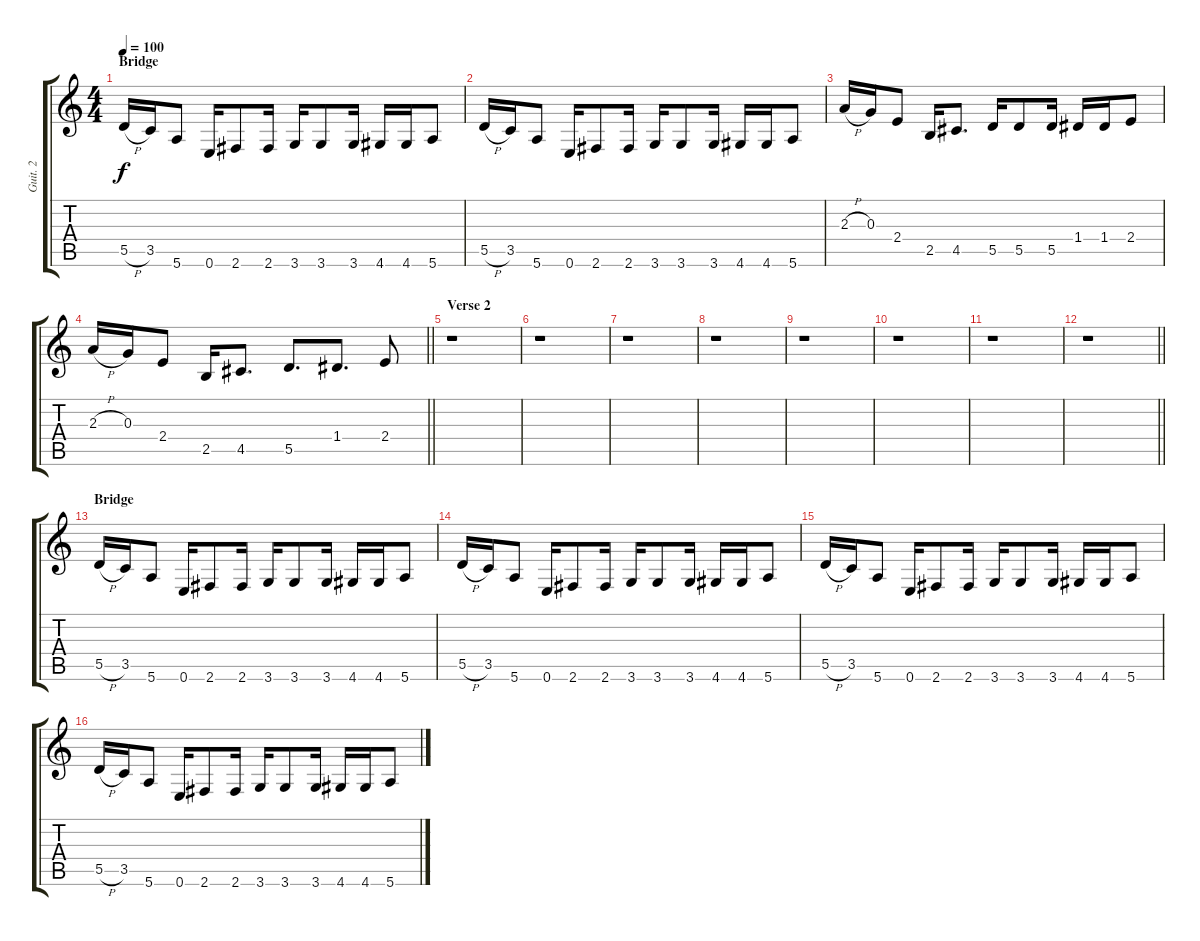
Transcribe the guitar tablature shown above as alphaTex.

\track ("Guit. 2" "Guit. 2") {instrument overdrivenguitar}
\staff {score tabs}
\tuning (E4 B3 G3 D3 A2 E2) {hide}
\ts (4 4)
\section ("" "Bridge")
\tempo 100
\clef g2
\ks c
5.5{h}.16{dy f} 3.5.16 5.6.8 0.6.16 2.6.8 2.6.16 3.6.16 3.6.8 3.6.16 4.6.16 4.6.16 5.6.8 |
5.5{h}.16 3.5.16 5.6.8 0.6.16 2.6.8 2.6.16 3.6.16 3.6.8 3.6.16 4.6.16 4.6.16 5.6.8 |
2.3{h}.16 0.3.16 2.4.8 2.5.16 4.5.8{d} 5.5.16 5.5.8 5.5.16 1.4.16 1.4.16 2.4.8 |
\barLineRight lightlight
2.3{h}.16 0.3.16 2.4.8 2.5.16 4.5.8{d} 5.5.8{d} 1.4.8{d} 2.4.8 |
\section ("" "Verse 2")
r.1 |
r.1 |
r.1 |
r.1 |
r.1 |
r.1 |
r.1 |
\barLineRight lightlight
r.1 |
\section ("" "Bridge")
5.5{h}.16 3.5.16 5.6.8 0.6.16 2.6.8 2.6.16 3.6.16 3.6.8 3.6.16 4.6.16 4.6.16 5.6.8 |
5.5{h}.16 3.5.16 5.6.8 0.6.16 2.6.8 2.6.16 3.6.16 3.6.8 3.6.16 4.6.16 4.6.16 5.6.8 |
5.5{h}.16 3.5.16 5.6.8 0.6.16 2.6.8 2.6.16 3.6.16 3.6.8 3.6.16 4.6.16 4.6.16 5.6.8 |
5.5{h}.16 3.5.16 5.6.8 0.6.16 2.6.8 2.6.16 3.6.16 3.6.8 3.6.16 4.6.16 4.6.16 5.6.8
